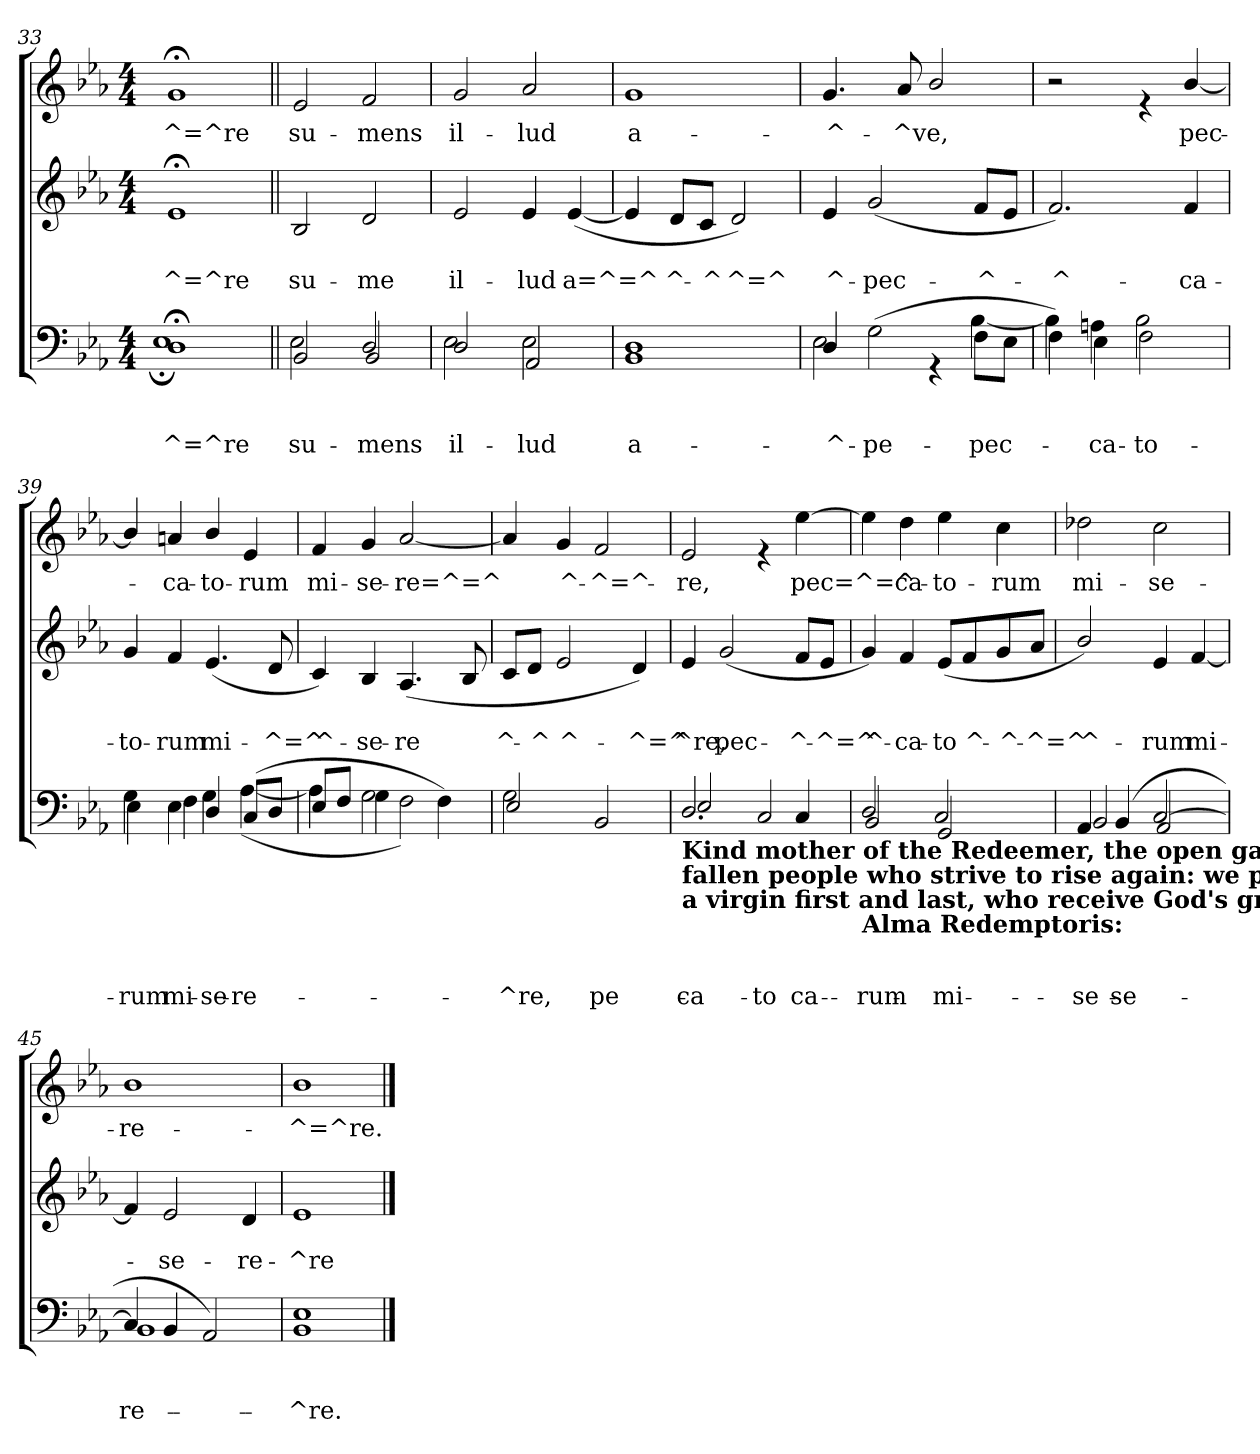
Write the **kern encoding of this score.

**kern	**text	**text	**text	**kern	**text	**text	**kern	**text
*part3	*part3	*part3	*part3	*part2	*part2	*part2	*part1	*part1
*staff3	*staff3	*staff3	*staff3	*staff2	*staff2	*staff2	*staff1	*staff1
*clefF4	*	*	*	*clefG2	*	*	*clefG2	*
*k[b-e-a-]	*	*	*	*k[b-e-a-]	*	*	*k[b-e-a-]	*
*E-:	*	*	*	*E-:	*	*	*E-:	*
*M4/4	*	*	*	*M4/4	*	*	*M4/4	*
=33	=33	=33	=33	=33	=33	=33	=33	=33
!	!	!	!LO:LY:b	!	!	!	!	!
*^	*	*	*	*	*	*	*	*
!	!	!	!	!LO:LY:b	!	!	!LO:LY:b	!	!LO:LY:b
1D;<	1E-;<	.	.	^=^re	1e-;	.	^=^re	1g;	-^=^re
=34||	=34||	=34||	=34||	=34||	=34||	=34||	=34||	=34||	=34||
!	!	!	!	!LO:LY:b	!	!	!	!	!
!	!	!	!	!LO:LY:b	!	!	!LO:LY:b	!	!LO:LY:b
2BB-/	2E-\	.	.	su-	2B-/	.	su-	2e-/	su-
!	!	!	!	!LO:LY:b	!	!	!	!	!
!	!	!	!	!LO:LY:b	!	!	!LO:LY:b	!	!LO:LY:b
2D/	2BB-/	.	.	-mens	2d/	.	-me	2f/	-mens
=35	=35	=35	=35	=35	=35	=35	=35	=35	=35
!	!	!	!	!LO:LY:b	!	!	!	!	!
!	!	!	!	!LO:LY:b	!	!	!LO:LY:b	!	!LO:LY:b
2D/	2E-\	.	.	il-	2e-/	.	il-	2g/	il-
!	!	!	!	!LO:LY:b	!	!	!	!	!
!	!	!	!	!LO:LY:b	!	!	!LO:LY:b	!	!LO:LY:b
2E-\	2AA-/	.	.	-lud	4e-/	.	-lud	2a-/	-lud
!	!	!	!	!	!	!	!LO:LY:b	!	!
.	.	.	.	.	(<[<4e-/	.	a=^=^	.	.
=36	=36	=36	=36	=36	=36	=36	=36	=36	=36
!	!	!	!	!LO:LY:b	!	!	!	!	!
!	!	!	!	!LO:LY:b	!	!	!	!	!LO:LY:b
1D	1BB-	.	.	-a-	4e-/]	.	.	1g	a-
!	!	!	!	!	!	!	!LO:LY:b	!	!
.	.	.	.	.	8d/L	.	^-	.	.
!	!	!	!	!	!	!	!LO:LY:b	!	!
.	.	.	.	.	8c/J	.	-^	.	.
!	!	!	!	!	!	!	!LO:LY:b	!	!
.	.	.	.	.	2d/)	.	^=^	.	.
!!LO:LB:g=z
=37	=37	=37	=37	=37	=37	=37	=37	=37	=37
!	!	!	!	!LO:LY:b	!	!	!	!	!
!	!	!	!	!LO:LY:b	!	!	!LO:LY:b	!	!LO:LY:b
4D/	2E-\	.	.	-^-	4e-/	.	^-	4.g/	-^-
!	!	!	!	!LO:LY:b	!	!	!LO:LY:b	!	!
(>2G\	.	.	.	-pe-	(<2g/	.	-pec-	.	.
!	!	!	!	!	!	!	!	!	!LO:LY:b
.	.	.	.	.	.	.	.	8a-/	-^ve,
.	4rGG	.	.	.	.	.	.	2b-/	.
!	!	!	!	!LO:LY:b	!	!	!LO:LY:b	!	!
8F\L	[>4B-\	.	.	-pec-	8f/L	.	-^-	.	.
8E-\J	.	.	.	.	8e-/J	.	.	.	.
=38	=38	=38	=38	=38	=38	=38	=38	=38	=38
!	!	!	!	!	!	!	!LO:LY:b	!	!
4F\)	4B-\]	.	.	.	2.f/)	.	-^-	2r	.
!	!	!	!	!LO:LY:b	!	!	!	!	!
!	!	!	!	!LO:LY:b	!	!	!	!	!
4E-\	4An\	.	.	-ca-	.	.	.	.	.
!	!	!	!	!LO:LY:b	!	!	!	!	!
!	!	!	!	!LO:LY:b	!	!	!	!	!
2F\	2B-\	.	.	-to-	.	.	.	4re	.
!	!	!	!	!	!	!	!LO:LY:b	!	!LO:LY:b
.	.	.	.	.	4f/	.	-ca-	[<4b-/	pec-
=39	=39	=39	=39	=39	=39	=39	=39	=39	=39
!	!	!	!	!LO:LY:b	!	!	!	!	!
!	!	!	!	!LO:LY:b	!	!	!LO:LY:b	!	!
4G\	4E-\	.	.	rum	4g/	.	-to-	4b-/]	.
!	!	!	!	!LO:LY:b	!	!	!	!	!
!	!	!	!	!LO:LY:b	!	!	!LO:LY:b	!	!LO:LY:b
4E-\	4F\	.	.	mi-	4f/	.	-rum	4an/	-ca-
!	!	!	!	!LO:LY:b	!	!	!	!	!
!	!	!	!	!LO:LY:b	!	!	!LO:LY:b	!	!LO:LY:b
4D/	4G\	.	.	-se-	(<4.e-/	.	mi-	4b-/	-to-
!	!	!	!	!LO:LY:b	!	!	!	!	!
!	!	!	!	!LO:LY:b	!	!	!	!	!LO:LY:b
(<8C/L	(>[>4A-\	.	.	-re-	.	.	.	4e-/	-rum
!	!	!	!	!	!	!	!LO:LY:b	!	!
8D/J	.	.	.	.	8d/	.	-^=^	.	.
=40	=40	=40	=40	=40	=40	=40	=40	=40	=40
!	!	!	!	!	!	!	!LO:LY:b	!	!LO:LY:b
8E-/L	4A-\]	.	.	.	4c/)	.	^-	4f/	mi-
8F/J	.	.	.	.	.	.	.	.	.
!	!	!	!	!	!	!	!LO:LY:b	!	!LO:LY:b
2G\	4G\	.	.	.	4B-/	.	-se-	4g/	-se-
!	!	!	!	!	!	!	!LO:LY:b	!	!LO:LY:b
.	2F\)	.	.	.	(<4.A-/	.	-re	[<2a-/	-re=^=^
4F\)	.	.	.	.	.	.	.	.	.
.	.	.	.	.	8B-/	.	.	.	.
=41	=41	=41	=41	=41	=41	=41	=41	=41	=41
!	!	!	!	!LO:LY:b	!	!	!	!	!
!	!	!	!	!LO:LY:b	!	!	!LO:LY:b	!	!
2G\	2E-/	.	.	^re,	8c/L	.	^-	4a-/]	.
!	!	!	!	!	!	!	!LO:LY:b	!	!
.	.	.	.	.	8d/J	.	-^	.	.
!	!	!	!	!	!	!	!LO:LY:b	!	!LO:LY:b
.	.	.	.	.	2e-/	.	^-	4g/	^-
!	!	!	!	!LO:LY:b	!	!	!	!	!LO:LY:b
2ryy	2BB-/	.	.	pe-	.	.	.	2f/	-^=^-
!	!	!	!	!	!	!	!LO:LY:b	!	!
.	.	.	.	.	4d/)	.	-^=^	.	.
!!LO:LB:g=z
=42	=42	=42	=42	=42	=42	=42	=42	=42	=42
!LO:TX:b:B:t=Kind  mother  of  the  Redeemer,   the  open  gateway  to  heaven  and  star  of  the  sea.   Help your	!	!	!	!	!	!	!	!	!
!LO:TX:b:B:t=fallen people who strive to rise again&colon;  we pray you, who bore your holy son by a miracle of nature,	!	!	!	!	!	!	!	!	!
!LO:TX:b:B:t=a virgin first and last, who receive God's greeting from the mouth of Gabriel, have mercy on sinners	!	!	!	!	!	!	!	!	!
!	!	!	!	!LO:LY:b	!	!	!	!	!
!	!	!	!	!LO:LY:b	!	!	!LO:LY:b	!	!LO:LY:b
2.D/	2E-/	.	.	-ca-	4e-/	.	^re,	2e-/	-re,
!	!	!	!	!	!	!	!LO:LY:b	!	!
.	.	.	.	.	(<2g/	.	pec-	.	.
!	!	!	!	!LO:LY:b	!	!	!	!	!
.	2C/	.	.	-to-	.	.	.	4re	.
!	!	!	!	!LO:LY:b	!	!	!LO:LY:b	!	!LO:LY:b
4C/	.	.	.	-ca-	8f/L	.	-^-	[>4ee-\	pec=^=^
!	!	!	!	!	!	!	!LO:LY:b	!	!
.	.	.	.	.	8e-/J	.	-^=^	.	.
=43	=43	=43	=43	=43	=43	=43	=43	=43	=43
!LO:TX:b:B:t=Alma Redemptoris&colon;	!	!	!	!	!	!	!	!	!
!	!	!	!	!LO:LY:b	!	!	!	!	!
!	!	!	!	!LO:LY:b	!	!	!LO:LY:b	!	!
2D/	2BB-/	.	.	rum	4g/)	.	^-	4ee-\]	.
!	!	!	!	!	!	!	!LO:LY:b	!	!LO:LY:b
.	.	.	.	.	4f/	.	-ca-	4dd\	ca-
!	!	!	!	!LO:LY:b	!	!	!	!	!
!	!	!	!	!LO:LY:b	!	!	!LO:LY:b	!	!LO:LY:b
2GG/	2C/	.	.	mi-	(<8e-/L	.	-to	4ee-\	-to-
!	!	!	!	!	!	!	!LO:LY:b	!	!
.	.	.	.	.	8f/	.	^-	.	.
!	!	!	!	!	!	!	!LO:LY:b	!	!LO:LY:b
.	.	.	.	.	8g/	.	-^-	4cc\	-rum
!	!	!	!	!	!	!	!LO:LY:b	!	!
.	.	.	.	.	8a-/J	.	-^=^	.	.
=44	=44	=44	=44	=44	=44	=44	=44	=44	=44
!	!	!	!	!LO:LY:b	!	!	!	!	!
!	!	!	!	!LO:LY:b	!	!	!LO:LY:b	!	!LO:LY:b
4AA-/	2BB-/	.	.	se	2b-/)	.	^-	2dd-X\	mi-
!	!	!	!	!LO:LY:b	!	!	!	!	!
(<4BB-/	.	.	.	-se	.	.	.	.	.
!	!	!	!	!	!	!	!LO:LY:b	!	!LO:LY:b
[<2C/	2AA-/	.	.	.	4e-/	.	-rum	2cc\	-se-
!	!	!	!	!	!	!	!LO:LY:b	!	!
.	.	.	.	.	[<4f/	.	mi-	.	.
=45	=45	=45	=45	=45	=45	=45	=45	=45	=45
!	!	!	!	!LO:LY:b	!	!	!	!	!LO:LY:b
4C/]	1BB-	.	.	re-	4f/]	.	.	1b-	-re-
!	!	!	!	!	!	!	!LO:LY:b	!	!
4BB-/	.	.	.	.	2e-/	.	-se-	.	.
2AA-/)	.	.	.	.	.	.	.	.	.
!	!	!	!	!	!	!	!LO:LY:b	!	!
.	.	.	.	.	4d/	.	-re-	.	.
=46	=46	=46	=46	=46	=46	=46	=46	=46	=46
!	!	!	!	!LO:LY:b	!	!	!	!	!
!	!	!	!	!LO:LY:b	!	!	!LO:LY:b	!	!LO:LY:b
1BB-	1E-	.	.	^re.	1e-	.	-^re	1b-	-^=^re.
*v	*v	*	*	*	*	*	*	*	*
==	==	==	==	==	==	==	==	==
*-	*-	*-	*-	*-	*-	*-	*-	*-
